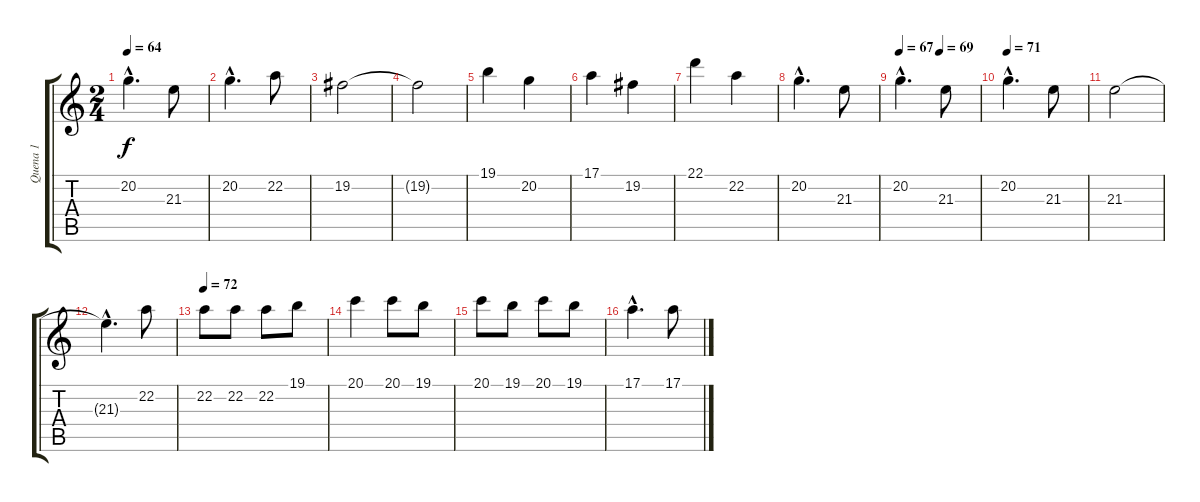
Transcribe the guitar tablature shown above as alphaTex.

\track ("Quena 1" "Quena 1") {instrument flute}
\staff {score tabs}
\tuning (E4 B3 G3 D3 A2 E2) {hide}
\ts (2 4)
\tempo 64
\clef g2
\ks c
20.2{hac}.4{d dy f} 21.3.8 |
20.2{hac}.4{d} 22.2.8 |
19.2.2 |
19.2{t}.2 |
19.1.4 20.2.4 |
17.1.4 19.2.4 |
22.1.4 22.2.4 |
20.2{hac}.4{d} 21.3.8 |
\tempo 67
\tempo (69 0.5)
20.2{hac}.4{d} 21.3.8 |
\tempo 71
20.2{hac}.4{d} 21.3.8 |
21.3.2 |
21.3{hac t}.4{d} 22.2.8 |
\tempo 72
22.2.8 22.2.8 22.2.8 19.1.8 |
20.1.4 20.1.8 19.1.8 |
20.1.8 19.1.8 20.1.8 19.1.8 |
17.1{hac}.4{d} 17.1.8
